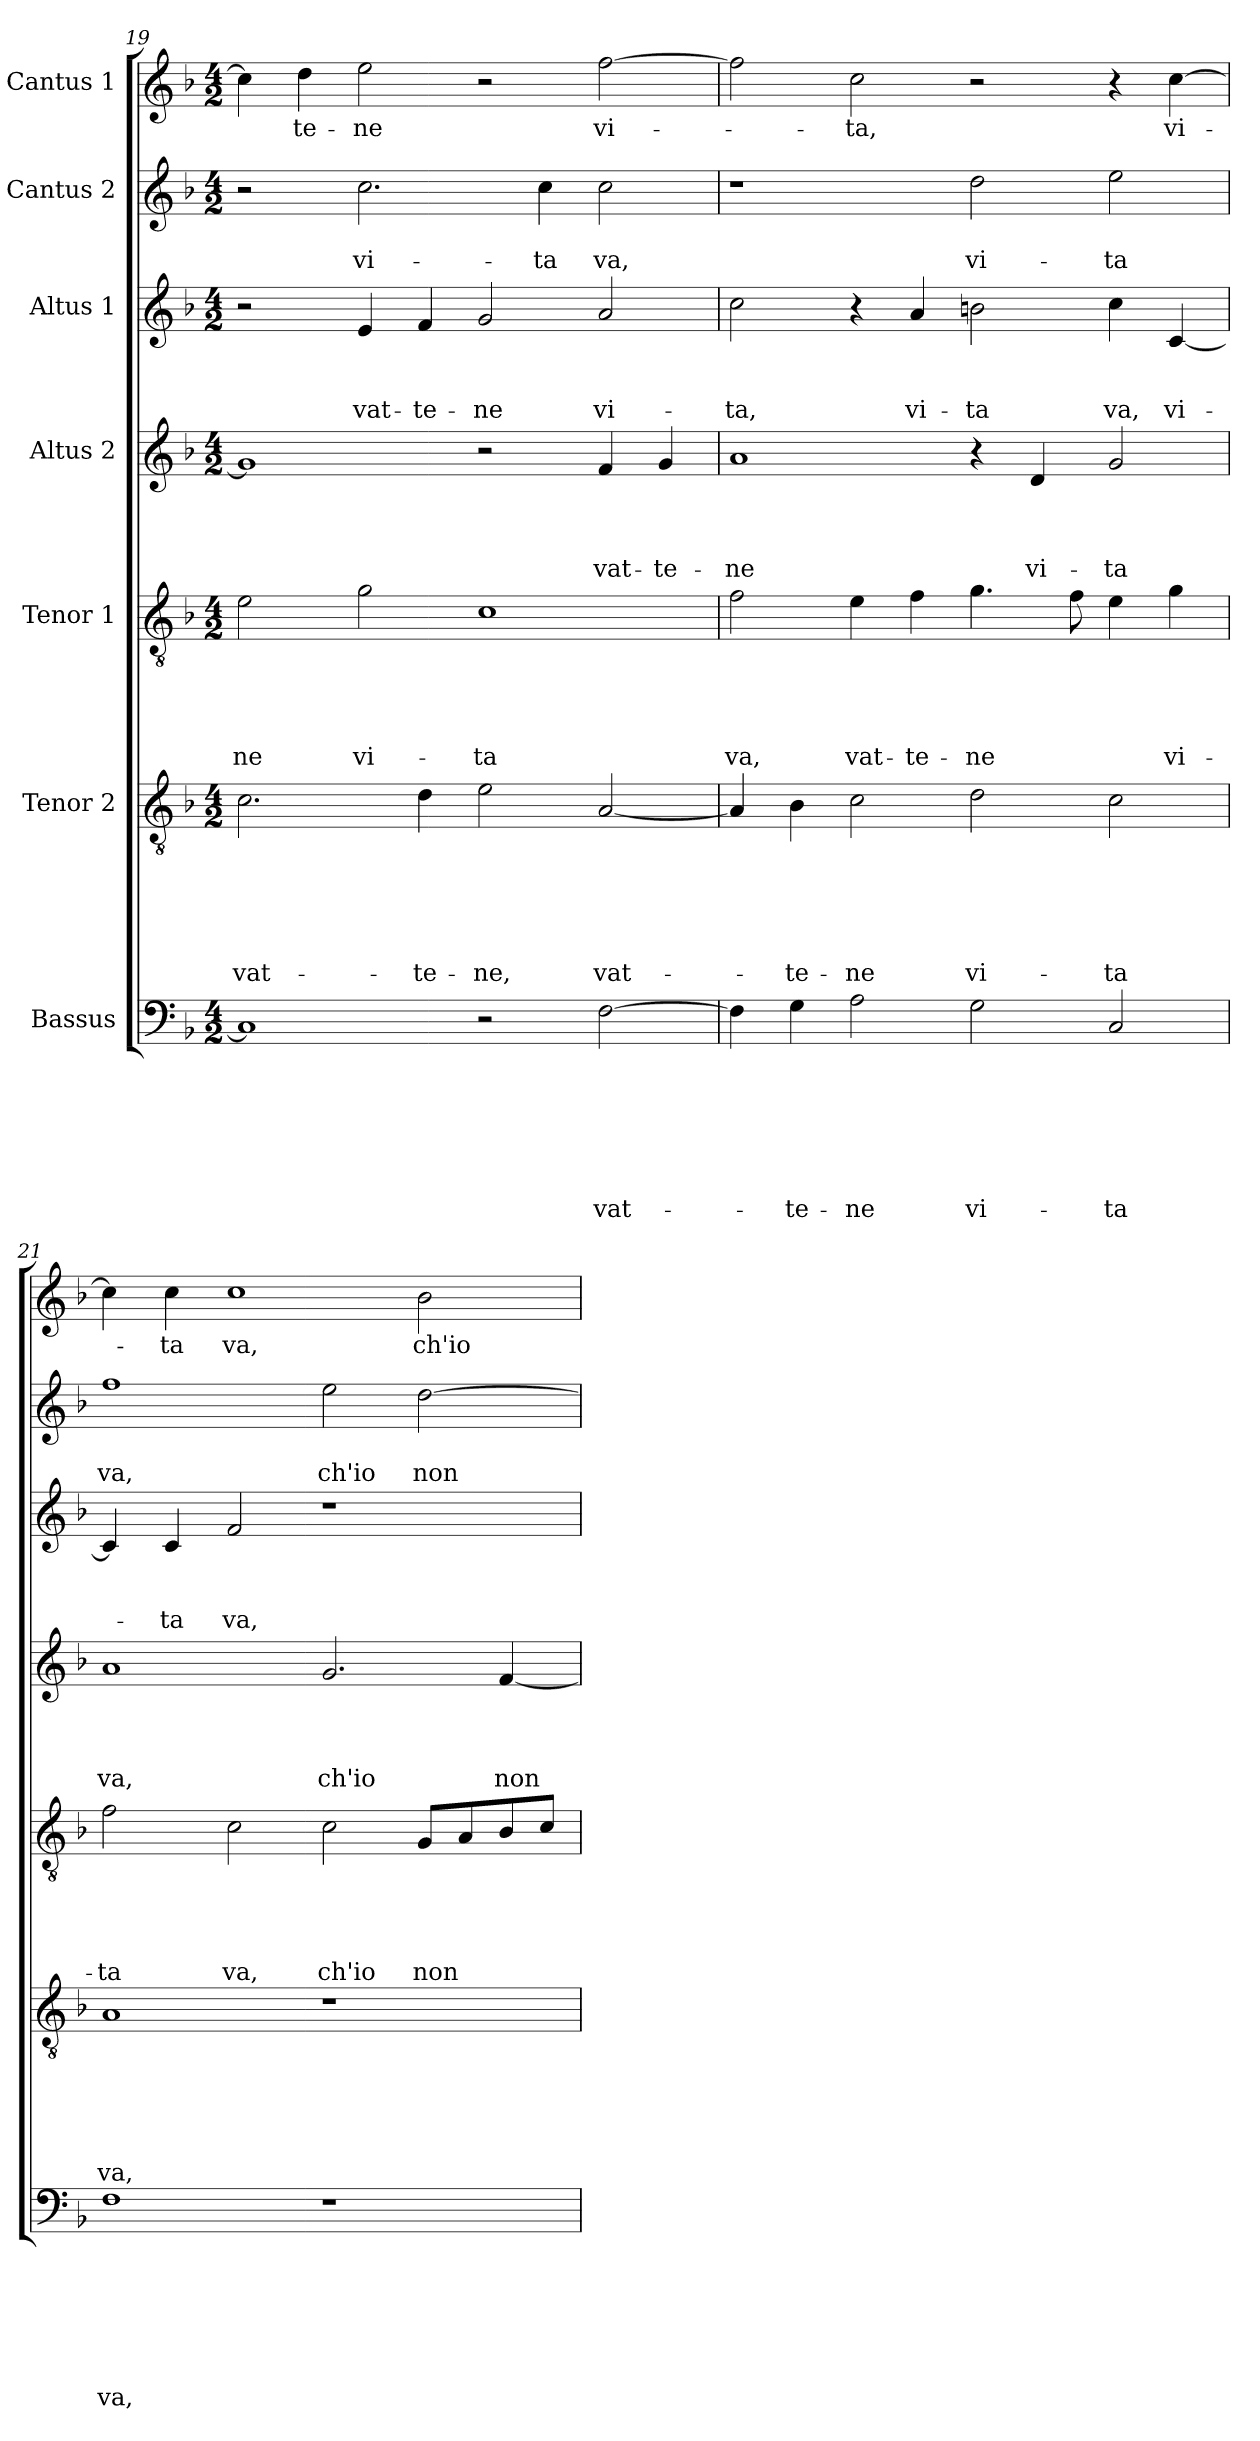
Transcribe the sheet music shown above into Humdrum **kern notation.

**kern	**text	**text	**text	**text	**text	**text	**text	**kern	**text	**text	**text	**text	**text	**text	**kern	**text	**text	**text	**text	**text	**kern	**text	**text	**text	**text	**kern	**text	**text	**text	**kern	**text	**text	**kern	**text
*part7	*part7	*part7	*part7	*part7	*part7	*part7	*part7	*part6	*part6	*part6	*part6	*part6	*part6	*part6	*part5	*part5	*part5	*part5	*part5	*part5	*part4	*part4	*part4	*part4	*part4	*part3	*part3	*part3	*part3	*part2	*part2	*part2	*part1	*part1
*staff7	*staff7	*staff7	*staff7	*staff7	*staff7	*staff7	*staff7	*staff6	*staff6	*staff6	*staff6	*staff6	*staff6	*staff6	*staff5	*staff5	*staff5	*staff5	*staff5	*staff5	*staff4	*staff4	*staff4	*staff4	*staff4	*staff3	*staff3	*staff3	*staff3	*staff2	*staff2	*staff2	*staff1	*staff1
*I"Bassus	*	*	*	*	*	*	*	*I"Tenor 2	*	*	*	*	*	*	*I"Tenor 1	*	*	*	*	*	*I"Altus 2	*	*	*	*	*I"Altus 1	*	*	*	*I"Cantus 2	*	*	*I"Cantus 1	*
*clefF4	*	*	*	*	*	*	*	*clefGv2	*	*	*	*	*	*	*clefGv2	*	*	*	*	*	*clefG2	*	*	*	*	*clefG2	*	*	*	*clefG2	*	*	*clefG2	*
*k[b-]	*	*	*	*	*	*	*	*k[b-]	*	*	*	*	*	*	*k[b-]	*	*	*	*	*	*k[b-]	*	*	*	*	*k[b-]	*	*	*	*k[b-]	*	*	*k[b-]	*
*d:	*	*	*	*	*	*	*	*d:	*	*	*	*	*	*	*d:	*	*	*	*	*	*d:	*	*	*	*	*d:	*	*	*	*d:	*	*	*d:	*
*M4/2	*	*	*	*	*	*	*	*M4/2	*	*	*	*	*	*	*M4/2	*	*	*	*	*	*M4/2	*	*	*	*	*M4/2	*	*	*	*M4/2	*	*	*M4/2	*
=19	=19	=19	=19	=19	=19	=19	=19	=19	=19	=19	=19	=19	=19	=19	=19	=19	=19	=19	=19	=19	=19	=19	=19	=19	=19	=19	=19	=19	=19	=19	=19	=19	=19	=19
!	!	!	!	!	!	!	!	!	!	!	!	!	!	!LO:LY:b	!	!	!	!	!	!LO:LY:b	!	!	!	!	!	!	!	!	!	!	!	!	!	!
1C]	.	.	.	.	.	.	.	2.c\	.	.	.	.	.	vat-	2e\	.	.	.	.	-ne	1g]	.	.	.	.	2r	.	.	.	2r	.	.	4cc\]	.
!	!	!	!	!	!	!	!	!	!	!	!	!	!	!	!	!	!	!	!	!	!	!	!	!	!	!	!	!	!	!	!	!	!	!LO:LY:b
.	.	.	.	.	.	.	.	.	.	.	.	.	.	.	.	.	.	.	.	.	.	.	.	.	.	.	.	.	.	.	.	.	4dd\	-te-
!	!	!	!	!	!	!	!	!	!	!	!	!	!	!	!	!	!	!	!	!LO:LY:b	!	!	!	!	!	!	!	!	!LO:LY:b	!	!	!LO:LY:b	!	!LO:LY:b
.	.	.	.	.	.	.	.	.	.	.	.	.	.	.	2g\	.	.	.	.	vi-	.	.	.	.	.	4e/	.	.	vat-	2.cc\	.	vi-	2ee\	-ne
!	!	!	!	!	!	!	!	!	!	!	!	!	!	!LO:LY:b	!	!	!	!	!	!	!	!	!	!	!	!	!	!	!LO:LY:b	!	!	!	!	!
.	.	.	.	.	.	.	.	4d\	.	.	.	.	.	-te-	.	.	.	.	.	.	.	.	.	.	.	4f/	.	.	-te-	.	.	.	.	.
!	!	!	!	!	!	!	!	!	!	!	!	!	!	!LO:LY:b	!	!	!	!	!	!LO:LY:b	!	!	!	!	!	!	!	!	!LO:LY:b	!	!	!	!	!
2r	.	.	.	.	.	.	.	2e\	.	.	.	.	.	-ne,	1c	.	.	.	.	-ta	2r	.	.	.	.	2g/	.	.	-ne	.	.	.	2r	.
!	!	!	!	!	!	!	!	!	!	!	!	!	!	!	!	!	!	!	!	!	!	!	!	!	!	!	!	!	!	!	!	!LO:LY:b	!	!
.	.	.	.	.	.	.	.	.	.	.	.	.	.	.	.	.	.	.	.	.	.	.	.	.	.	.	.	.	.	4cc\	.	-ta	.	.
!	!	!	!	!	!	!	!LO:LY:b	!	!	!	!	!	!	!LO:LY:b	!	!	!	!	!	!	!	!	!	!	!LO:LY:b	!	!	!	!LO:LY:b	!	!	!LO:LY:b	!	!LO:LY:b
[2F\	.	.	.	.	.	.	vat-	[2A/	.	.	.	.	.	vat-	.	.	.	.	.	.	4f/	.	.	.	vat-	2a/	.	.	vi-	2cc\	.	va,	[2ff\	vi-
!	!	!	!	!	!	!	!	!	!	!	!	!	!	!	!	!	!	!	!	!	!	!	!	!	!LO:LY:b	!	!	!	!	!	!	!	!	!
.	.	.	.	.	.	.	.	.	.	.	.	.	.	.	.	.	.	.	.	.	4g/	.	.	.	-te-	.	.	.	.	.	.	.	.	.
!!LO:LB:g=z
=20	=20	=20	=20	=20	=20	=20	=20	=20	=20	=20	=20	=20	=20	=20	=20	=20	=20	=20	=20	=20	=20	=20	=20	=20	=20	=20	=20	=20	=20	=20	=20	=20	=20	=20
!	!	!	!	!	!	!	!	!	!	!	!	!	!	!	!	!	!	!	!	!LO:LY:b	!	!	!	!	!LO:LY:b	!	!	!	!LO:LY:b	!	!	!	!	!
4F\]	.	.	.	.	.	.	.	4A/]	.	.	.	.	.	.	2f\	.	.	.	.	va,	1a	.	.	.	-ne	2cc\	.	.	-ta,	1r	.	.	2ff\]	.
!	!	!	!	!	!	!	!LO:LY:b	!	!	!	!	!	!	!LO:LY:b	!	!	!	!	!	!	!	!	!	!	!	!	!	!	!	!	!	!	!	!
4G\	.	.	.	.	.	.	-te-	4B-\	.	.	.	.	.	-te-	.	.	.	.	.	.	.	.	.	.	.	.	.	.	.	.	.	.	.	.
!	!	!	!	!	!	!	!LO:LY:b	!	!	!	!	!	!	!LO:LY:b	!	!	!	!	!	!LO:LY:b	!	!	!	!	!	!	!	!	!	!	!	!	!	!LO:LY:b
2A\	.	.	.	.	.	.	-ne	2c\	.	.	.	.	.	-ne	4e\	.	.	.	.	vat-	.	.	.	.	.	4r	.	.	.	.	.	.	2cc\	-ta,
!	!	!	!	!	!	!	!	!	!	!	!	!	!	!	!	!	!	!	!	!LO:LY:b	!	!	!	!	!	!	!	!	!LO:LY:b	!	!	!	!	!
.	.	.	.	.	.	.	.	.	.	.	.	.	.	.	4f\	.	.	.	.	-te-	.	.	.	.	.	4a/	.	.	vi-	.	.	.	.	.
!	!	!	!	!	!	!	!LO:LY:b	!	!	!	!	!	!	!LO:LY:b	!	!	!	!	!	!LO:LY:b	!	!	!	!	!	!	!	!	!LO:LY:b	!	!	!LO:LY:b	!	!
2G\	.	.	.	.	.	.	vi-	2d\	.	.	.	.	.	vi-	4.g\	.	.	.	.	-ne	4r	.	.	.	.	2bn\	.	.	-ta	2dd\	.	vi-	2r	.
!	!	!	!	!	!	!	!	!	!	!	!	!	!	!	!	!	!	!	!	!	!	!	!	!	!LO:LY:b	!	!	!	!	!	!	!	!	!
.	.	.	.	.	.	.	.	.	.	.	.	.	.	.	.	.	.	.	.	.	4d/	.	.	.	vi-	.	.	.	.	.	.	.	.	.
.	.	.	.	.	.	.	.	.	.	.	.	.	.	.	8f\	.	.	.	.	.	.	.	.	.	.	.	.	.	.	.	.	.	.	.
!	!	!	!	!	!	!	!LO:LY:b	!	!	!	!	!	!	!LO:LY:b	!	!	!	!	!	!	!	!	!	!	!LO:LY:b	!	!	!	!LO:LY:b	!	!	!LO:LY:b	!	!
2C/	.	.	.	.	.	.	-ta	2c\	.	.	.	.	.	-ta	4e\	.	.	.	.	.	2g/	.	.	.	-ta	4cc\	.	.	va,	2ee\	.	-ta	4r	.
!	!	!	!	!	!	!	!	!	!	!	!	!	!	!	!	!	!	!	!	!LO:LY:b	!	!	!	!	!	!	!	!	!LO:LY:b	!	!	!	!	!LO:LY:b
.	.	.	.	.	.	.	.	.	.	.	.	.	.	.	4g\	.	.	.	.	vi-	.	.	.	.	.	[4c/	.	.	vi-	.	.	.	[4cc\	vi-
=21	=21	=21	=21	=21	=21	=21	=21	=21	=21	=21	=21	=21	=21	=21	=21	=21	=21	=21	=21	=21	=21	=21	=21	=21	=21	=21	=21	=21	=21	=21	=21	=21	=21	=21
!	!	!	!	!	!	!	!LO:LY:b	!	!	!	!	!	!	!LO:LY:b	!	!	!	!	!	!LO:LY:b	!	!	!	!	!LO:LY:b	!	!	!	!	!	!	!LO:LY:b	!	!
1F	.	.	.	.	.	.	va,	1A	.	.	.	.	.	va,	2f\	.	.	.	.	-ta	1a	.	.	.	va,	4c/]	.	.	.	1ff	.	va,	4cc\]	.
!	!	!	!	!	!	!	!	!	!	!	!	!	!	!	!	!	!	!	!	!	!	!	!	!	!	!	!	!	!LO:LY:b	!	!	!	!	!LO:LY:b
.	.	.	.	.	.	.	.	.	.	.	.	.	.	.	.	.	.	.	.	.	.	.	.	.	.	4c/	.	.	-ta	.	.	.	4cc\	-ta
!	!	!	!	!	!	!	!	!	!	!	!	!	!	!	!	!	!	!	!	!LO:LY:b	!	!	!	!	!	!	!	!	!LO:LY:b	!	!	!	!	!LO:LY:b
.	.	.	.	.	.	.	.	.	.	.	.	.	.	.	2c\	.	.	.	.	va,	.	.	.	.	.	2f/	.	.	va,	.	.	.	1cc	va,
!	!	!	!	!	!	!	!	!	!	!	!	!	!	!	!	!	!	!	!	!LO:LY:b	!	!	!	!	!LO:LY:b	!	!	!	!	!	!	!LO:LY:b	!	!
1r	.	.	.	.	.	.	.	1r	.	.	.	.	.	.	2c\	.	.	.	.	ch'io	2.g/	.	.	.	ch'io	1r	.	.	.	2ee\	.	ch'io	.	.
!	!	!	!	!	!	!	!	!	!	!	!	!	!	!	!	!	!	!	!	!LO:LY:b	!	!	!	!	!	!	!	!	!	!	!	!LO:LY:b	!	!LO:LY:b
.	.	.	.	.	.	.	.	.	.	.	.	.	.	.	8G/L	.	.	.	.	non	.	.	.	.	.	.	.	.	.	[2dd\	.	non	2b-\	ch'io
.	.	.	.	.	.	.	.	.	.	.	.	.	.	.	8A/	.	.	.	.	.	.	.	.	.	.	.	.	.	.	.	.	.	.	.
!	!	!	!	!	!	!	!	!	!	!	!	!	!	!	!	!	!	!	!	!	!	!	!	!	!LO:LY:b	!	!	!	!	!	!	!	!	!
.	.	.	.	.	.	.	.	.	.	.	.	.	.	.	8B-/	.	.	.	.	.	[4f/	.	.	.	non	.	.	.	.	.	.	.	.	.
.	.	.	.	.	.	.	.	.	.	.	.	.	.	.	8c/J	.	.	.	.	.	.	.	.	.	.	.	.	.	.	.	.	.	.	.
=	=	=	=	=	=	=	=	=	=	=	=	=	=	=	=	=	=	=	=	=	=	=	=	=	=	=	=	=	=	=	=	=	=	=
*-	*-	*-	*-	*-	*-	*-	*-	*-	*-	*-	*-	*-	*-	*-	*-	*-	*-	*-	*-	*-	*-	*-	*-	*-	*-	*-	*-	*-	*-	*-	*-	*-	*-	*-
